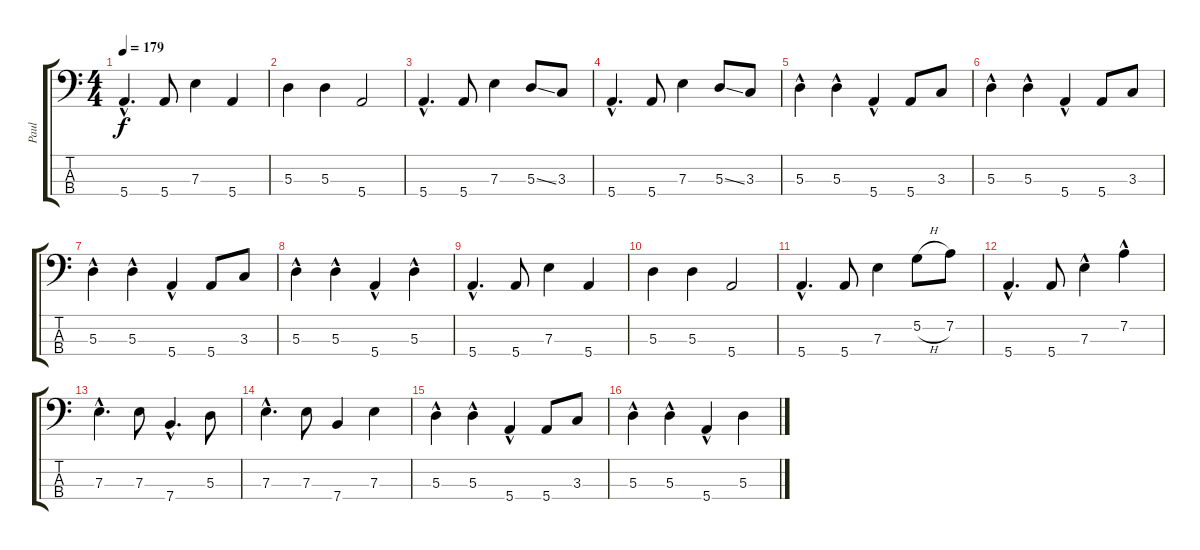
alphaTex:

\track ("Paul" "Paul") {instrument electricbassfinger}
\staff {score tabs}
\tuning (G2 D2 A1 E1) {hide}
\ts (4 4)
\tempo 179
\clef f4
\ks c
5.4{hac}.4{d dy f} 5.4.8 7.3.4 5.4.4 |
5.3.4 5.3.4 5.4.2 |
5.4{hac}.4{d} 5.4.8 7.3.4 5.3{ss}.8 3.3.8 |
5.4{hac}.4{d} 5.4.8 7.3.4 5.3{ss}.8 3.3.8 |
5.3{hac}.4 5.3{hac}.4 5.4{hac}.4 5.4.8 3.3.8 |
5.3{hac}.4 5.3{hac}.4 5.4{hac}.4 5.4.8 3.3.8 |
5.3{hac}.4 5.3{hac}.4 5.4{hac}.4 5.4.8 3.3.8 |
5.3{hac}.4 5.3{hac}.4 5.4{hac}.4 5.3{hac}.4 |
5.4{hac}.4{d} 5.4.8 7.3.4 5.4.4 |
5.3.4 5.3.4 5.4.2 |
5.4{hac}.4{d} 5.4.8 7.3.4 5.2{h}.8 7.2.8 |
5.4{hac}.4{d} 5.4.8 7.3{hac}.4 7.2{hac}.4 |
7.3{hac}.4{d} 7.3.8 7.4{hac}.4{d} 5.3.8 |
7.3{hac}.4{d} 7.3.8 7.4.4 7.3.4 |
5.3{hac}.4 5.3{hac}.4 5.4{hac}.4 5.4.8 3.3.8 |
5.3{hac}.4 5.3{hac}.4 5.4{hac}.4 5.3.4
